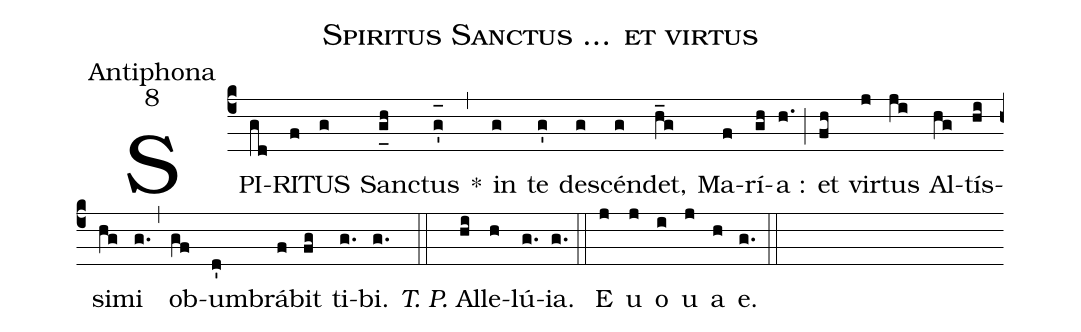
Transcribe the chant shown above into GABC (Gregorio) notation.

name:Spiritus Sanctus ... et virtus;
office-part:Antiphona;
mode:8;
%%
(c4) SPI(gd)RI(f)TUS(g) San(g_[uh:l]h)ctus(g'_[oh:h]) *(,) in(g) te(g') de(g)scén(g)det,(h_g) Ma(f)rí(gh)a :(h.) (;) et(fh) vir(j)tus(ji) Al(hg)tís(hi)si(hg)mi(g.) (,) ob(gf)um(d')brá(f)bit(fg) ti(g.)bi.(g.) (::) <i>T. P.</i> Al(hi)le(h)lú(g.){ia}.(g.) (::) <eu>E(j) u(j) o(i) u(j) a(h) e.</eu>(g.) (::)
